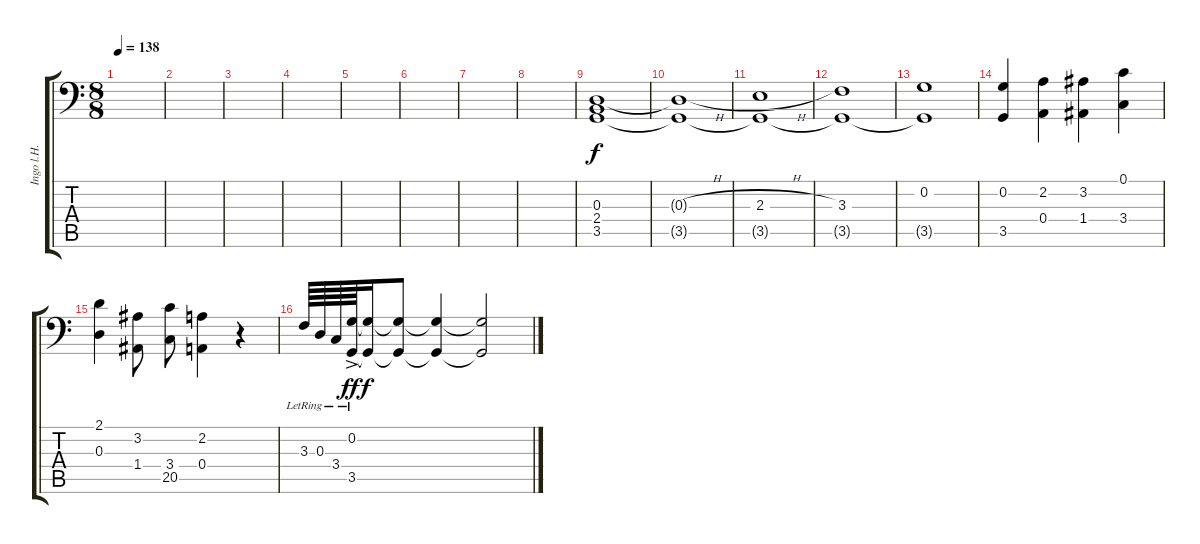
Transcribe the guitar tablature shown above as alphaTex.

\track ("Ingo l.H." "Ingo l.H.") {instrument electricbassfinger}
\staff {score tabs}
\tuning (C3 G2 D2 A1 E1 B0) {hide}
\ts (8 8)
\tempo 138
\clef f4
\ks c
|
|
|
|
|
|
|
|
(0.3 2.4 3.5).1 |
(0.3{h t} 3.5{t}).1 |
(2.3{h} 3.5{t}).1 |
(3.3 3.5{t}).1 |
(0.2 3.5{t}).1 |
(0.2 3.5).4 (2.2 0.4).4 (3.2 1.4).4 (0.1 3.4).4 |
(2.1 0.3).4 (3.2 1.4).8 (3.4 20.5).8 (2.2 0.4).4 r.4{instrument acousticgrandpiano} |
3.3{lr}.64{instrument acousticgrandpiano} 0.3{lr}.64 3.4{lr}.64 (0.2{lr} 3.5{ac lr}).64{dy ff} (0.2{t} 3.5{t}).16{dy f} (0.2{t} 3.5{t}).8 (0.2{t} 3.5{t}).4 (0.2{t} 3.5{t}).2
